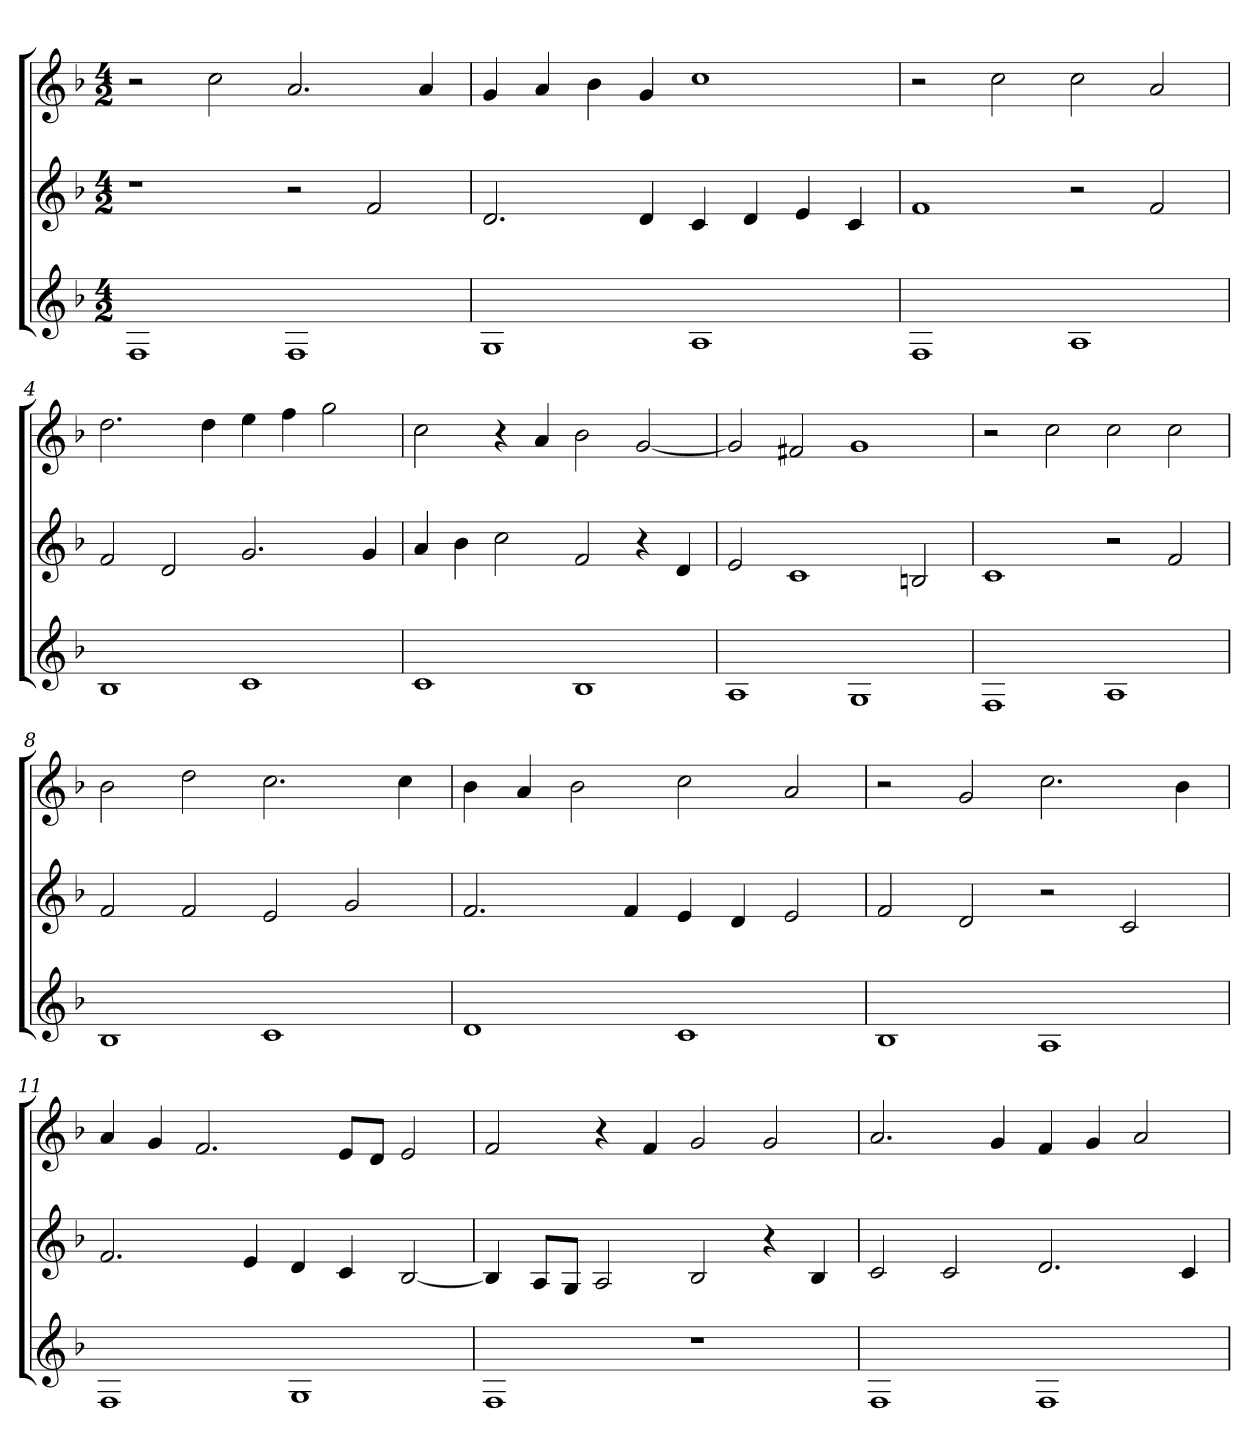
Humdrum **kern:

**kern	**kern	**kern
*part3	*part2	*part1
*staff3	*staff2	*staff1
*k[b-]	*k[b-]	*k[b-]
*M4/2	*M4/2	*M4/2
=1	=1	=1
1F	1r	2r
.	.	2cc
1F	2r	2.a
.	2f	.
.	.	4a
=2	=2	=2
1G	2.d	4g
.	.	4a
.	.	4b-
.	4d	4g
1A	4c	1cc
.	4d	.
.	4e	.
.	4c	.
=3	=3	=3
1F	1f	2r
.	.	2cc
1A	2r	2cc
.	2f	2a
=4	=4	=4
1B-	2f	2.dd
.	2d	.
.	.	4dd
1c	2.g	4ee
.	.	4ff
.	.	2gg
.	4g	.
=5	=5	=5
1c	4a	2cc
.	4b-	.
.	2cc	4r
.	.	4a
1B-	2f	2b-
.	4r	[2g
.	4d	.
=6	=6	=6
1A	2e	2g]
.	1c	2f#X
1G	.	1g
.	2Bn	.
=7	=7	=7
1F	1c	2r
.	.	2cc
1A	2r	2cc
.	2f	2cc
=8	=8	=8
1B-	2f	2b-
.	2f	2dd
1c	2e	2.cc
.	2g	.
.	.	4cc
=9	=9	=9
1d	2.f	4b-
.	.	4a
.	.	2b-
.	4f	.
1c	4e	2cc
.	4d	.
.	2e	2a
=10	=10	=10
1B-	2f	2r
.	2d	2g
1A	2r	2.cc
.	2c	.
.	.	4b-
=11	=11	=11
1F	2.f	4a
.	.	4g
.	.	2.f
.	4e	.
1G	4d	.
.	4c	8eL
.	.	8dJ
.	[2B-	2e
=12	=12	=12
1F	4B-]	2f
.	8AL	.
.	8GJ	.
.	2A	4r
.	.	4f
1r	2B-	2g
.	4r	2g
.	4B-	.
=13	=13	=13
1F	2c	2.a
.	2c	.
.	.	4g
1F	2.d	4f
.	.	4g
.	.	2a
.	4c	.
=	=	=
*-	*-	*-
